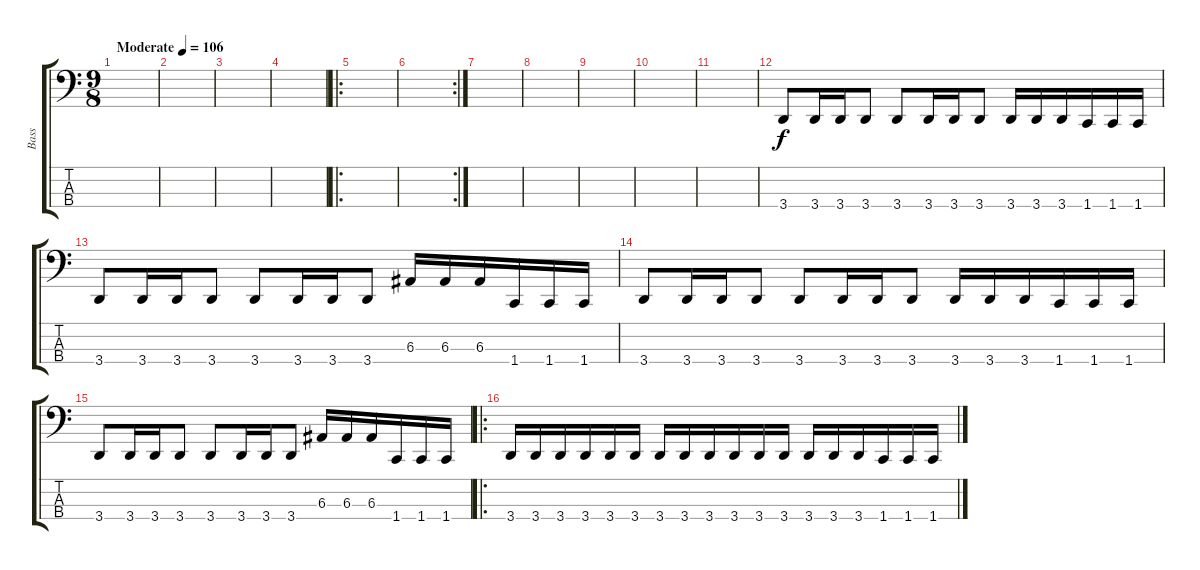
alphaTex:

\track ("Bass" "Bass") {instrument electricbasspick}
\staff {score tabs}
\tuning (D2 A1 E1 B0) {hide}
\ts (9 8)
\tempo (106 "Moderate")
\clef f4
\ks c
|
|
|
|
\ro
|
\rc 2
|
|
|
|
|
|
3.4.8 3.4.16 3.4.16 3.4.8 3.4.8 3.4.16 3.4.16 3.4.8 3.4.16 3.4.16 3.4.16 1.4.16 1.4.16 1.4.16 |
3.4.8 3.4.16 3.4.16 3.4.8 3.4.8 3.4.16 3.4.16 3.4.8 6.3.16 6.3.16 6.3.16 1.4.16 1.4.16 1.4.16 |
3.4.8 3.4.16 3.4.16 3.4.8 3.4.8 3.4.16 3.4.16 3.4.8 3.4.16 3.4.16 3.4.16 1.4.16 1.4.16 1.4.16 |
3.4.8 3.4.16 3.4.16 3.4.8 3.4.8 3.4.16 3.4.16 3.4.8 6.3.16 6.3.16 6.3.16 1.4.16 1.4.16 1.4.16 |
\ro
3.4.16 3.4.16 3.4.16 3.4.16 3.4.16 3.4.16 3.4.16 3.4.16 3.4.16 3.4.16 3.4.16 3.4.16 3.4.16 3.4.16 3.4.16 1.4.16 1.4.16 1.4.16
